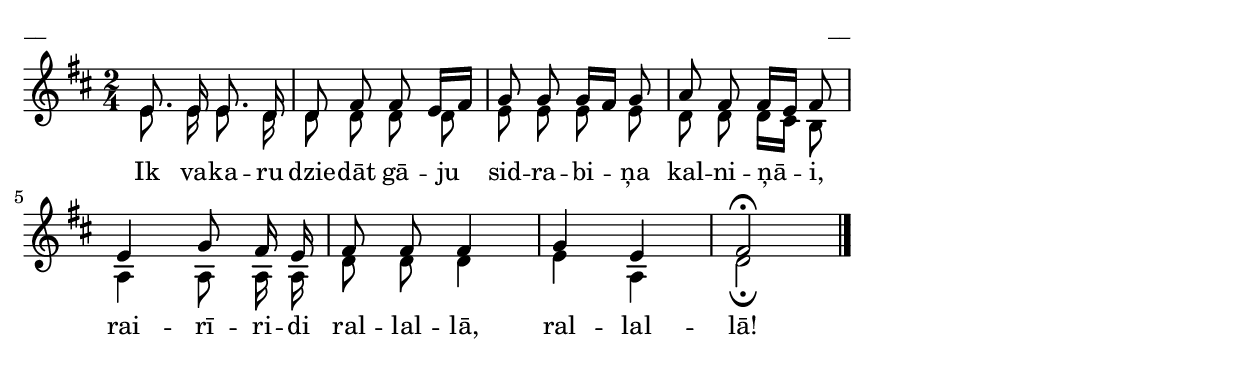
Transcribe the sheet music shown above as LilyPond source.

\version "2.13.18"
\paper {
line-width = 14\cm
left-margin = 0.4\cm
between-system-padding = 0.1\cm
between-system-space = 0.1\cm
}
% AALapas
% Ik vakaru dziedāt gāju 
\layout {
indent = #0
ragged-last = ##f
}


voiceA = \relative c' {
\clef "treble"
\key d \major
\time 2/4
e8. e16 e8. d16 |
d8 fis  fis e16[ fis] |
g8 g g16[ fis] g8 |
a8 fis fis16[ e] fis8 |
e4 g8 fis16 e |
fis8 fis fis4 |
g4 e |
fis2\fermata |
\bar "|."
}


voiceB = \relative c' {
\clef "treble"
\key d \major
\time 2/4
e8. e16 e8. d16 |
d8 d d d |
e8 e e e |
d8 d d16[ cis] b8 |
a4 a8 a16 a |
d8 d d4 |
e4 a, |
d2\fermata |
\bar "|."
}


lyricA = \lyricmode {
Ik va -- ka -- ru dzie -- dāt gā -- ju sid -- ra -- bi -- ņa kal -- ni -- ņā -- i,
rai -- rī -- ri -- di ral -- lal -- lā, ral -- lal -- lā!
}




fullScore = <<
\new Staff {
<<
\new Voice = "voiceA" { \voiceOne \autoBeamOff \voiceA }
\new Voice = "voiceB" { \voiceTwo \autoBeamOff \voiceB }
\lyricsto "voiceB" \new Lyrics \lyricA
>>
}
>>



\score {
\fullScore
\header { piece = "__" opus = "__" }
}
\markup { \with-color #(x11-color 'white) \sans \smaller "__" }
\score {
\unfoldRepeats
\fullScore
\midi {
\context { \Staff \remove "Staff_performer" }
\context { \Voice \consists "Staff_performer" }
}
}


